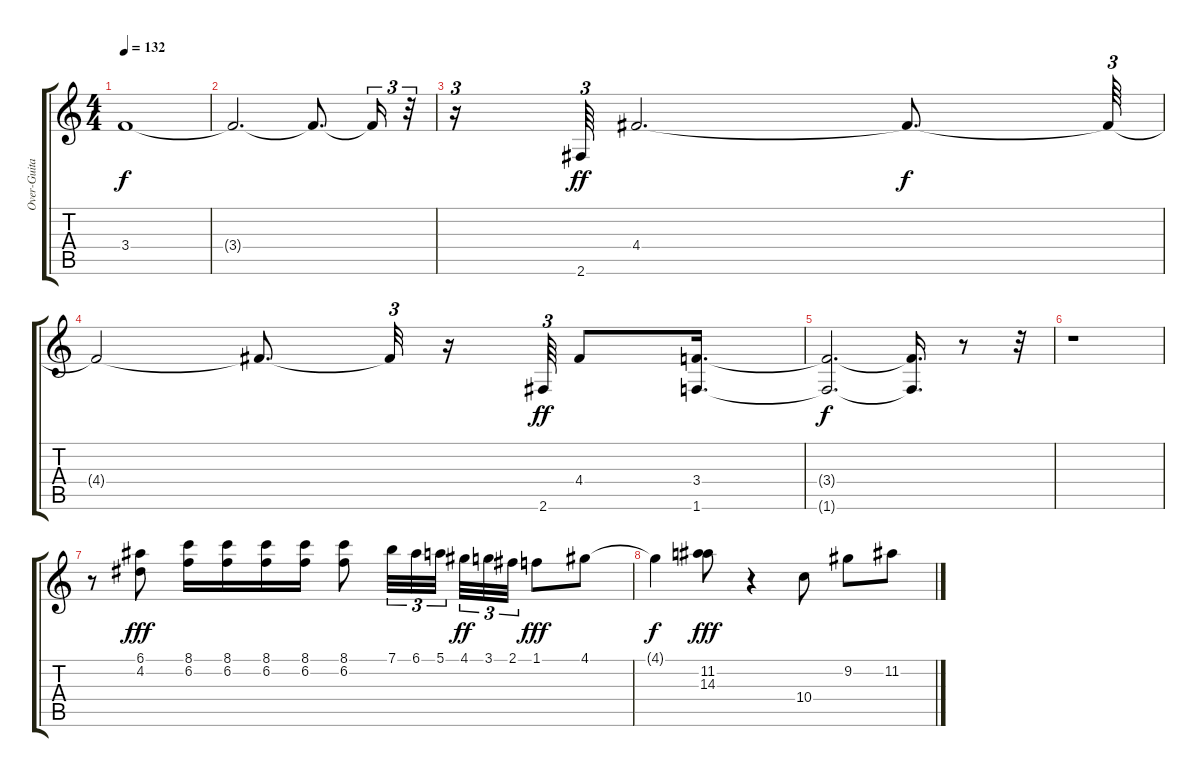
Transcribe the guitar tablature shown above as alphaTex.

\track ("Over-Guitar" "Over-Guita") {instrument overdrivenguitar}
\staff {score tabs}
\tuning (E4 B3 G3 D3 A2 E2) {hide}
\ts (4 4)
\tempo 132
\clef g2
\ks c
3.4{t}.1{dy f} |
3.4{t}.2{d} 3.4{t}.8{d} 3.4{t}.16{tu (3 2)} r.32{tu (3 2)} |
r.16{tu (3 2)} 2.6.64{tu (3 2) dy ff} 4.4.2{d} 4.4{t}.8{d dy f} 4.4{t}.64{tu (3 2)} |
4.4{t}.2 4.4{t}.8{d} 4.4{t}.32{tu (3 2)} r.16 2.6.64{tu (3 2) dy ff} 4.4.8 (3.4 1.6).16{d} |
(3.4{t} 1.6{t}).2{d dy f} (3.4{t} 1.6{t}).16{d} r.8 r.32 |
r.1 |
r.8 (6.1 4.2).8{dy fff volume 16 balance 8} (8.1 6.2).16 (8.1 6.2).16 (8.1 6.2).16 (8.1 6.2).16 (8.1 6.2).8 7.1.32{tu (3 2)} 6.1.32{tu (3 2)} 5.1.32{tu (3 2) beam splitsecondary} 4.1.32{tu (3 2) dy ff} 3.1.32{tu (3 2)} 2.1.32{tu (3 2)} 1.1.8{dy fff} 4.1.8 |
4.1{t}.4{dy f} (11.2 14.3).8{dy fff} r.4 10.4.8 9.2.8 11.2.8
